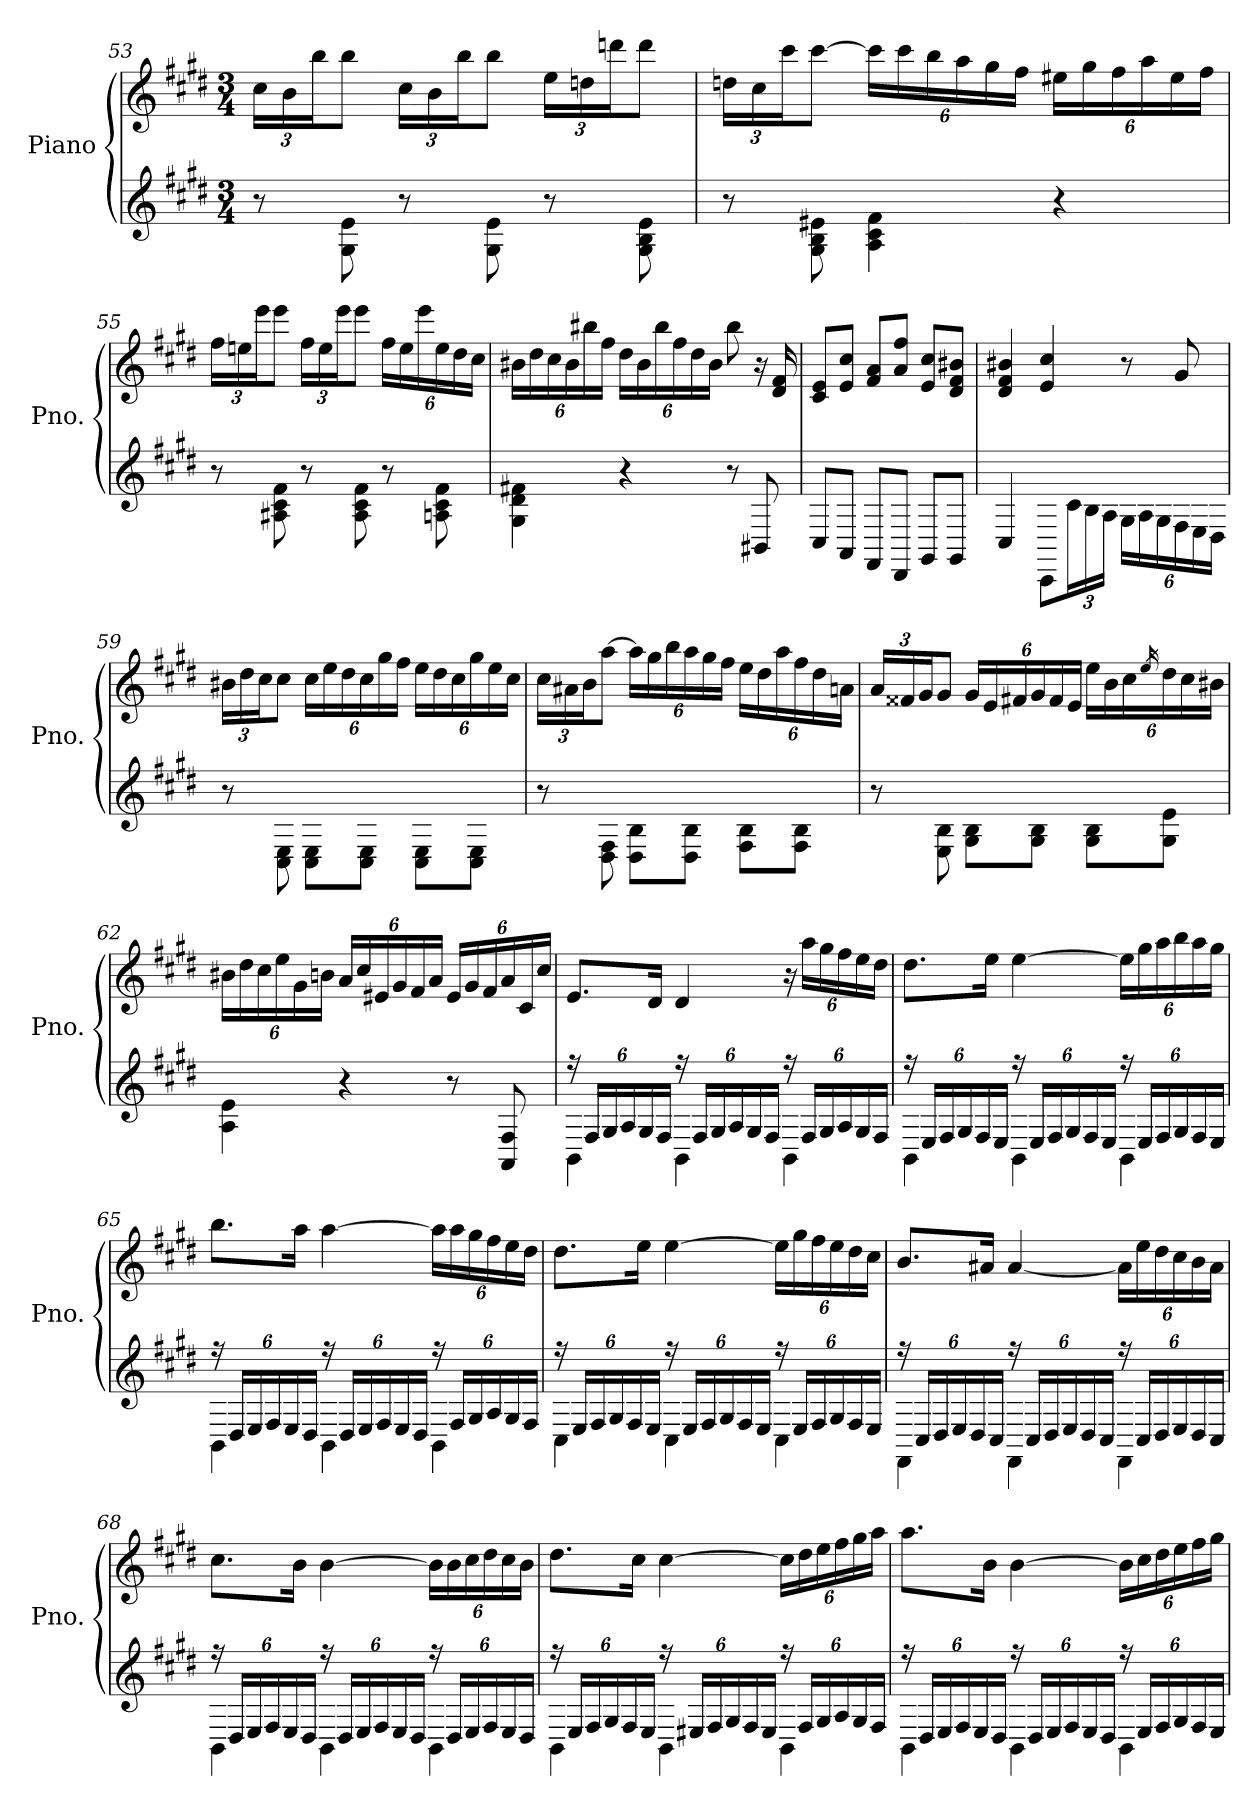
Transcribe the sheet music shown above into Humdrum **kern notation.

**kern	**kern
*part1	*part1
*staff2	*staff1
*I"Piano	*
*I'Pno.	*
!!LO:LB:g=z
*clefG2	*clefG2
*k[f#c#g#d#]	*k[f#c#g#d#]
*E:	*E:
*M3/4	*M3/4
*	*Xbrackettup
=53	=53
8r	24cc#\LL
.	24b\
.	24bb\J
8G#\ 8e\	8bb\J
8r	24cc#\LL
.	24b\
.	24bb\J
8G#\ 8e\	8bb\J
8r	24ee\LL
.	24ddn\
.	24dddn\J
8G#\ 8B\ 8e\	8ddd\J
=54	=54
8r	24ddn\LL
.	24cc#\
.	24ccc#\J
8G#\ 8B\ 8e#X\	[8ccc#\J
4A\ 4c#\ 4f#\	24ccc#\LL]
.	24ccc#\
.	24bb\
.	24aa\
.	24gg#\
.	24ff#\JJ
4r	24ee#X\LL
.	24gg#\
.	24ff#\
.	24aa\
.	24ee#\
.	24ff#\JJ
!!LO:LB:g=z
=55	=55
8r	24ff#\LL
.	24een\
.	24eee\J
8A#X\ 8c#\ 8f#\	8eee\J
8r	24ff#\LL
.	24ee\
.	24eee\J
8A#\ 8c#\ 8f#\	8eee\J
8r	24ff#\LL
.	24ee\
.	24eee\
8An\ 8c#\ 8f#\	24ee\
.	24dd#\
.	24cc#\JJ
!!LO:PB:g=z
=56	=56
4G#\ 4d#\ 4f#X\	24b#X\LL
.	24dd#\
.	24cc#\
.	24b#\
.	24bb#X\
.	24ff#\JJ
4r	24dd#\LL
.	24b#\
.	24bb#\
.	24ff#\
.	24dd#\
.	24b#\JJ
8r	8bb#\
8BB#X/	16r
.	16d#/ 16f#/
=57	=57
8C#/L	8c#/ 8e/L
8AA/J	8e/ 8cc#/J
8FF#/L	8f#/ 8a/L
8DD#/J	8a/ 8ff#/J
8GG#/L	8e/ 8cc#/L
8GG#/J	8d#/ 8f#/ 8b#X/J
=58	=58
4C#/	4d#/ 4f#/ 4b#X/
8CC#\L	4e/ 4cc#/
*Xbrackettup	*
24c#\L	.
24B\	.
24A\JJ	.
24G#\LL	8r
24A\	.
24G#\	.
24F#\	8g#/
24E\	.
24D#\JJ	.
!!LO:LB:g=z
=59	=59
8r	24b#X\LL
.	24dd#\
.	24cc#\J
8C#\ 8E\	8cc#\J
8C#\ 8E\L	24cc#\LL
.	24ee\
.	24dd#\
8C#\ 8E\J	24cc#\
.	24gg#\
.	24ff#\JJ
8C#\ 8E\L	24ee\LL
.	24dd#\
.	24cc#\
8C#\ 8E\J	24gg#\
.	24ee\
.	24cc#\JJ
=60	=60
8r	24cc#\LL
.	24a#X\
.	24b\J
8D#\ 8F#\	[8aa\J
8D#\ 8B\L	24aa\LL]
.	24gg#\
.	24bb\
8D#\ 8B\J	24aa\
.	24gg#\
.	24ff#\JJ
8F#\ 8B\L	24ee\LL
.	24dd#\
.	24aa\
8F#\ 8B\J	24ff#\
.	24dd#\
.	24an\JJ
!!LO:LB:g=z
=61	=61
8r	24a/LL
.	24f##X/
.	24g#/J
8E\ 8B\	8g#/J
8G#\ 8B\L	24g#/LL
.	24e/
.	24f#X/
8G#\ 8B\J	24g#/
.	24f#/
.	24e/JJ
8G#\ 8B\L	24ee\LL
.	24b\
.	24cc#\
.	16qee/
8G#\ 8e\J	24dd#\
.	24cc#\
.	24b#X\JJ
=62	=62
4A\ 4e\	24b#X\LL
.	24dd#\
.	24cc#\
.	24ee\
.	24g#\
.	24bn\JJ
4r	24a/LL
.	24cc#/
.	24e#X/
.	24g#/
.	24f#/
.	24a/JJ
8r	24e#/LL
.	24g#/
.	24f#/
8AA/ 8F#/	24a/
.	24c#/
.	24cc#/JJ
!!LO:LB:g=z
=63	=63
*^	*
24r	4BB\	8.e/L
24F#/LL	.	.
24G#/	.	.
24A/	.	.
24G#/	.	.
.	.	16d#/Jk
24F#/JJ	.	.
24r	4BB\	4d#/
24F#/LL	.	.
24G#/	.	.
24A/	.	.
24G#/	.	.
24F#/JJ	.	.
24r	4BB\	24r
24F#/LL	.	24aa\LL
24G#/	.	24gg#\
24A/	.	24ff#\
24G#/	.	24ee\
24F#/JJ	.	24dd#\JJ
!!LO:LB:g=z
=64	=64	=64
24r	4BB\	8.dd#\L
24E/LL	.	.
24F#/	.	.
24G#/	.	.
24F#/	.	.
.	.	16ee\Jk
24E/JJ	.	.
24r	4BB\	[4ee\
24E/LL	.	.
24F#/	.	.
24G#/	.	.
24F#/	.	.
24E/JJ	.	.
24r	4BB\	24ee\LL]
24E/LL	.	24gg#\
24F#/	.	24aa\
24G#/	.	24bb\
24F#/	.	24aa\
24E/JJ	.	24gg#\JJ
!!LO:LB:g=z
=65	=65	=65
24r	4BB\	8.bb\L
24D#/LL	.	.
24E/	.	.
24F#/	.	.
24E/	.	.
.	.	16aa\Jk
24D#/JJ	.	.
24r	4BB\	[4aa\
24D#/LL	.	.
24E/	.	.
24F#/	.	.
24E/	.	.
24D#/JJ	.	.
24r	4BB\	24aa\LL]
24F#/LL	.	24aa\
24G#/	.	24gg#\
24A/	.	24ff#\
24G#/	.	24ee\
24F#/JJ	.	24dd#\JJ
!!LO:PB:g=z
=66	=66	=66
24r	4C#\	8.dd#\L
24E/LL	.	.
24F#/	.	.
24G#/	.	.
24F#/	.	.
.	.	16ee\Jk
24E/JJ	.	.
24r	4C#\	[4ee\
24E/LL	.	.
24F#/	.	.
24G#/	.	.
24F#/	.	.
24E/JJ	.	.
24r	4C#\	24ee\LL]
24E/LL	.	24gg#\
24F#/	.	24ff#\
24G#/	.	24ee\
24F#/	.	24dd#\
24E/JJ	.	24cc#\JJ
!!LO:LB:g=z
=67	=67	=67
24r	4FF#\	8.b/L
24C#/LL	.	.
24D#/	.	.
24E/	.	.
24D#/	.	.
.	.	16a#X/Jk
24C#/JJ	.	.
24r	4FF#\	[4a#/
24C#/LL	.	.
24D#/	.	.
24E/	.	.
24D#/	.	.
24C#/JJ	.	.
24r	4FF#\	24a#\LL]
24C#/LL	.	24ee\
24D#/	.	24dd#\
24E/	.	24cc#\
24D#/	.	24b\
24C#/JJ	.	24a#\JJ
!!LO:LB:g=z
=68	=68	=68
24r	4BB\	8.cc#\L
24D#/LL	.	.
24E/	.	.
24F#/	.	.
24E/	.	.
.	.	16b\Jk
24D#/JJ	.	.
24r	4BB\	[4b\
24D#/LL	.	.
24E/	.	.
24F#/	.	.
24E/	.	.
24D#/JJ	.	.
24r	4BB\	24b\LL]
24D#/LL	.	24b\
24E/	.	24cc#\
24F#/	.	24dd#\
24E/	.	24cc#\
24D#/JJ	.	24b\JJ
!!LO:LB:g=z
=69	=69	=69
24r	4BB\	8.dd#\L
24E/LL	.	.
24F#/	.	.
24G#/	.	.
24F#/	.	.
.	.	16cc#\Jk
24E/JJ	.	.
24r	4BB\	[4cc#\
24E#X/LL	.	.
24F#/	.	.
24G#/	.	.
24F#/	.	.
24E#/JJ	.	.
24r	4BB\	24cc#\LL]
24F#/LL	.	24dd#\
24G#/	.	24ee\
24A/	.	24ff#\
24G#/	.	24gg#\
24F#/JJ	.	24aa\JJ
!!LO:LB:g=z
=70	=70	=70
24r	4BB\	8.aa\L
24D#/LL	.	.
24E/	.	.
24F#/	.	.
24E/	.	.
.	.	16b\Jk
24D#/JJ	.	.
24r	4BB\	[4b\
24D#/LL	.	.
24E/	.	.
24F#/	.	.
24E/	.	.
24D#/JJ	.	.
24r	4BB\	24b\LL]
24E/LL	.	24cc#\
24F#/	.	24dd#\
24G#/	.	24ee\
24F#/	.	24ff#\
24E/JJ	.	24gg#\JJ
*v	*v	*
=	=
*-	*-
